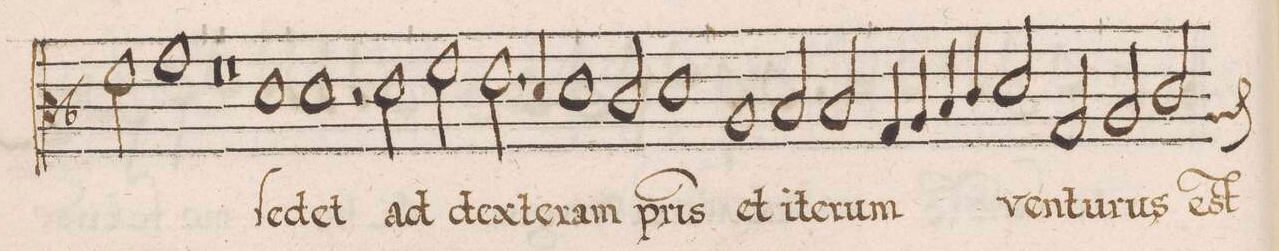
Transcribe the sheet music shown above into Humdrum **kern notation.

**kern	**text
*I"ALTVS	*
*clefC3	*
*k[b-]	*
*met(C|)	*
*M2/1	*
2f\	.
1g\	-lu(m)
*	*Xij
=102	=102
0r	.
=103	=103
1r	.
1d\	ſe-
=104	=104
1d\	-det
2r	.
2d\	ad
=105	=105
2f\	dex-
2.e\	-te-
4d/	.
1d\	-ram
=106	=106
2c/	p(at)-
1d\	-ris
=107	=107
1A/	et
2B-/	i-
2B-/	-te-
=108	=108
4G/	-rum
4A/	.
4B-/	.
4c/	.
2d/	ven-
2G/	-tu-
=109	=109
2A/	-rus-
*custos:A	*
2c/	-est
*-	*-
